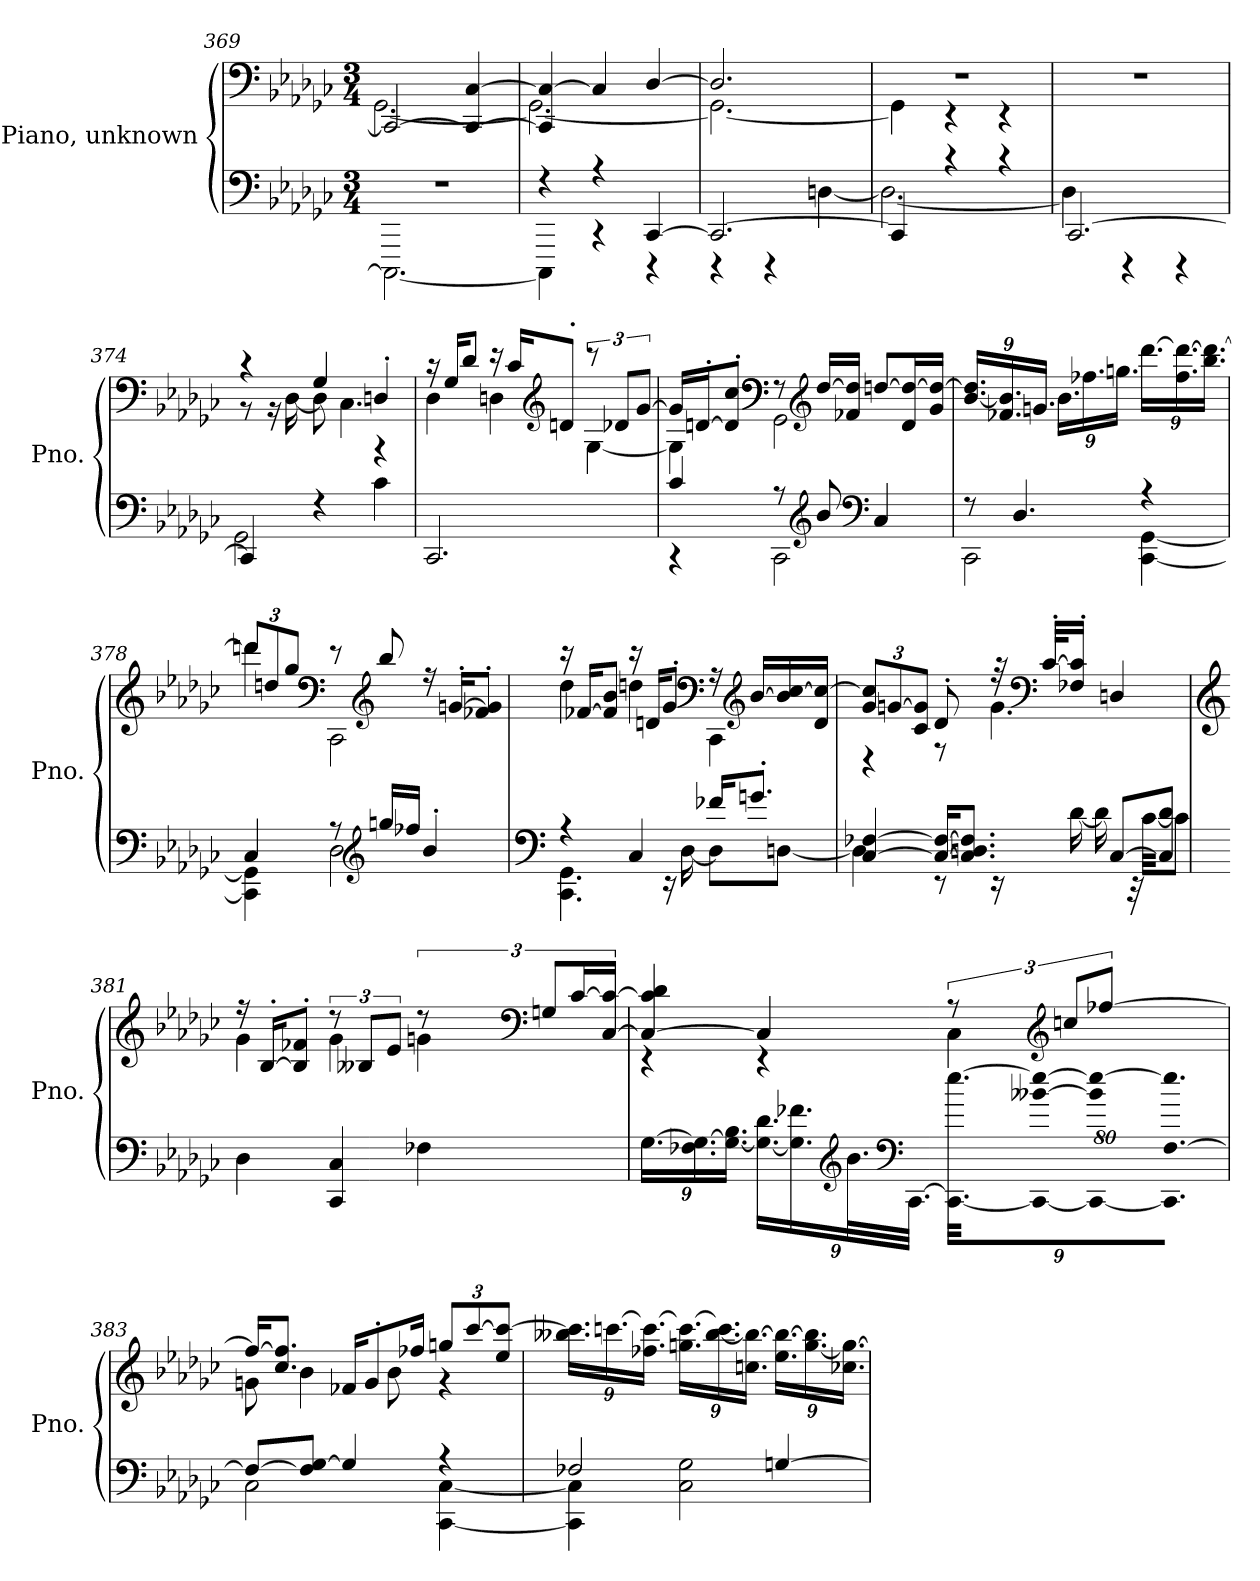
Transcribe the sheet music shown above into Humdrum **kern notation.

**kern	**kern
*part1	*part1
*staff2	*staff1
*I"Piano, unknown	*
*I'Pno.	*
!!LO:LB:g=z
*clefF4	*clefF4
*k[b-e-a-d-g-c-]	*k[b-e-a-d-g-c-]
*M3/4	*M3/4
=369	=369
*^	*^
2.r	2.CCC-\_	2CC-/_	[2.GG-\
.	.	4CC-/_ [4C-/	.
=370	=370	=370	=370
4r	4CCC-\]	4CC-/] 4C-/_	2.GG-\_
4r	4r	4C-/]	.
[4CC-/	4r	[4D-/	.
=371	=371	=371	=371
2.CC-/_	4r	2.D-/]	2.GG-\_
.	4r	.	.
.	[4Dn\	.	.
=372	=372	=372	=372
4CC-/]	2.D\_	2.r	4GG-\]
4r	.	.	4r
4r	.	.	4r
*	*	*v	*v
=373	=373	=373
[2.CC-/	4D\]	2.r
.	4r	.
.	4r	.
=374	=374	=374
*	*	*^
4CC-/]	2GG-\	4r	8r
.	.	.	16r
.	.	.	[16D-\
4r	.	4G-/	8D-\]
.	.	.	4.C-\
4r	4c-\	4Dn'/	.
*v	*v	*	*
!!LO:LB:g=z	!!
=375	=375	=375
2.CC-/	16r	4D-\
.	16G-/KL	.
.	8d-/J	.
.	16r	4Dn\
.	16c-/KL	.
*	*clefG2	*
.	8dn'/J	.
.	12r	[4G-\
.	12d-X/L	.
.	[12g-/J	.
=376	=376	=376
*^	*	*
4c-/	4r	16g-/LL]	4G-\]
.	.	[16dn'/J	.
.	.	8d/]' 8cc-/'J	.
*	*	*clefF4	*
8r	2CC-\	8r	2GG-\
*clefG2	*	*clefG2	*
8b-/	.	[16dd-/LL	.
.	.	16f-X/ 16dd-/]JJ	.
*clefF4	*	*	*
4C-/	.	[8ddn/L	.
.	.	16d/ 16dd/_L	.
.	.	16g-/ 16dd/_JJ	.
*	*	*v	*v
!!LO:LB:g=z
=377	=377	=377
*	*	*Xbrackettup
8r	2CC-\	[18.b-/ 18.dd/]LL
.	.	18.f-X/ 18.b-/]
4.D-/	.	.
.	.	18.gn/JJ
.	.	18.b-\LL
.	.	18.ff-X\
.	.	18.ggn\JJ
4r	[4CC-\ [4GG-\	[18.ddd-\LL
.	.	18.ff-\ 18.ddd-\_
.	.	18.bb-\ 18.ddd-\_JJ
=378	=378	=378
*	*	*^
4C-/	4CC-\] 4GG-\]	12ddd-/L]	4dddn\
.	.	12ddn/	.
.	.	12gg-/J	.
*	*	*clefF4	*
8r	2D-\	8r	2CC-\
*clefG2	*	*clefG2	*
16ggn/LL	.	8bb-/	.
16ff-X/JJ	.	.	.
4b-'/	.	16r	.
.	.	[16gn'/KL	.
.	.	8f-X/' 8g/]'J	.
!!LO:LB:g=z	!!
=379	=379	=379	=379
*clefF4	*	*	*
4r	4.CC-\ 4.GG-\	16r	4dd-\
.	.	[16f-X/KL	.
.	.	8f-/] 8b-/J	.
4C-/	.	16r	4ddn\
.	.	16dn/KL	.
.	16r	8g-'/J	.
.	[16D-\	.	.
*	*	*clefF4	*
16f-X/KL	8D-\L]	16r	4CC-\
*	*	*clefG2	*
8.gn'/J	.	[16b-/LL	.
.	[8Dn\J	16b-/] [16cc-/	.
.	.	16d/ 16cc-/_JJ	.
=380	=380	=380	=380
[4C-/ [4F-X/	4D\]	12g-/ 12cc-/]L	4r
.	.	[12gn/	.
.	.	12c-/ 12g/]J	.
16C-/_ 16F-/_KL	8r	8d-'/	8r
8.C-/] 8.Dn/ 8.F-/]J	.	.	.
.	16r	32r	4.g\
*	*	*clefF4	*
.	.	[32c-'/KLL	.
.	[16d-\	16F-X/' 16c-/]'JJ	.
[8C-/L	16d-\]	4Dn/	.
.	32r	.	.
.	[32c-\KKL	.	.
8C-/] 8d-/J	8c-\J]	.	.
*v	*v	*	*
!!LO:LB:g=z	!!
=381	=381	=381
*	*clefG2	*
4D-\	16r	4g-\
.	[16B-'/KL	.
.	8B-/]' 8f-X/'J	.
*	*brackettup	*
4CC-/ 4C-/	12r	4g-\
.	12B--X/L	.
.	12e-/J	.
4F-X\	12r	4gn\
*	*clefF4	*
.	12Gn/L	.
.	[24c-/L	.
.	[24C-/ 24c-/_JJ	.
=382	=382	=382
*Xbrackettup	*	*
[18.G-\LL	4C-/_ 4c-/] 4d-/	4r
18.F-X\ 18.G-\_	.	.
18.G-\_ 18.B-\JJ	.	.
18.G-\_ 18.d-\LL	4C-/]	4r
18.G-\] 18.f-X\	.	.
*clefG2	*	*
36.b-\L	.	.
*clefF4	*	*
[36.CC-\JJJ	.	.
36.CC-\_ [36.ee-\KKL	12r	4C-\
!LO:N:vis=8	!	!
640%71CC-\_ [640%71b--X\ 640%71ee-\_	.	.
*	*clefG2	*
.	12ccn/L	.
!LO:N:vis=64	!	!
640%9CC-\_ 640%9b--\] 640%9ee-\_KKL	.	.
18.CC-\] [18.F-\ 18.ee-\]JJ	[12ff-X/J	.
!!LO:PB:g=z	!!
=383	=383	=383
*^	*	*
8F-/L_	2C-\	16ff-/KL_	8gn\
.	.	8.cc-/ 8.ff-/]J	.
8F-/] [8G-/J	.	.	4b-\
4G-/]	.	16f-X/KL	.
.	.	8g'/	.
.	.	.	8b-\
.	.	16ff-X/Jk	.
*	*	*Xbrackettup	*
4r	[4CC-\ [4C-\	12ggn/L	4r
.	.	[12ccc-/	.
.	.	12ee-/ 12ccc-/_J	.
*	*	*v	*v
=384	=384	=384
2F-X/	4CC-\] 4C-\]	18.bb--X\ 18.ccc-\]LL
.	.	[18.cccn\
.	.	18.ff-X\ 18.ccc\_JJ
.	2C-\ 2G-\	18.ggn\ 18.ccc\_LL
.	.	[18.bb--\ 18.ccc\]
.	.	18.ccn\ 18.bb--\_JJ
[4Gn/	.	18.ee-\ 18.bb--\_LL
.	.	[18.gg\ 18.bb--\]
.	.	18.cc-X\ 18.gg\_JJ
*v	*v	*
=	=
*-	*-
